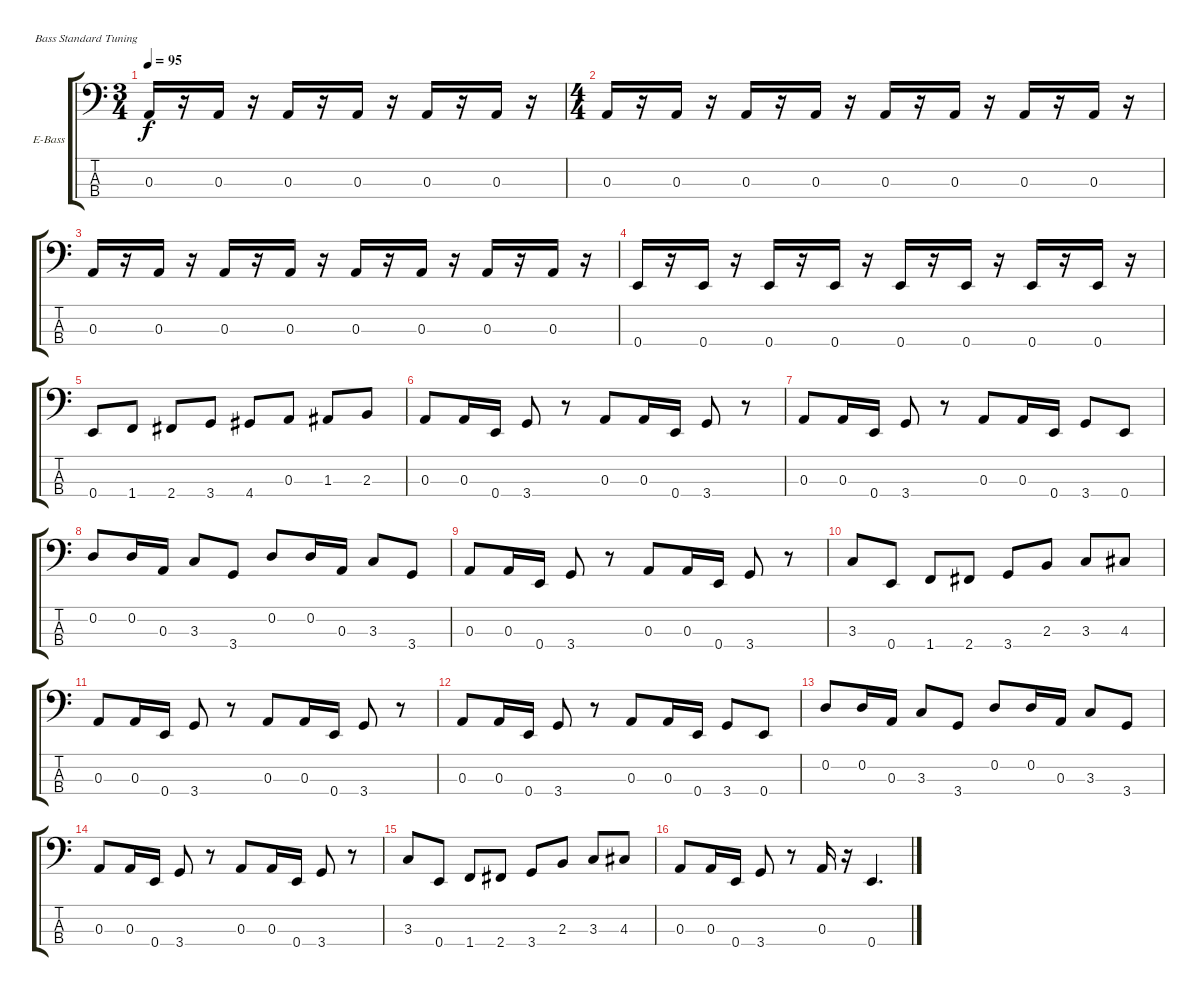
\bracketExtendMode groupsimilarinstruments
\firstSystemTrackNameOrientation horizontal
\otherSystemsTrackNameOrientation horizontal
\track ("Glenn Hughes" "E-Bass") {instrument electricbassfinger}
\staff {score tabs}
\tuning (G2 D2 A1 E1)
\ts (3 4)
\tempo 95
\clef f4
\ks c
0.3.16{dy f} r.16 0.3.16 r.16 0.3.16 r.16 0.3.16 r.16 0.3.16 r.16 0.3.16 r.16 |
\ts (4 4)
0.3.16 r.16 0.3.16 r.16 0.3.16 r.16 0.3.16 r.16 0.3.16 r.16 0.3.16 r.16 0.3.16 r.16 0.3.16 r.16 |
0.3.16 r.16 0.3.16 r.16 0.3.16 r.16 0.3.16 r.16 0.3.16 r.16 0.3.16 r.16 0.3.16 r.16 0.3.16 r.16 |
0.4.16 r.16 0.4.16 r.16 0.4.16 r.16 0.4.16 r.16 0.4.16 r.16 0.4.16 r.16 0.4.16 r.16 0.4.16 r.16 |
0.4.8 1.4.8 2.4.8 3.4.8 4.4.8 0.3.8 1.3.8 2.3.8 |
0.3.8 0.3.16 0.4.16 3.4.8 r.8 0.3.8 0.3.16 0.4.16 3.4.8 r.8 |
0.3.8 0.3.16 0.4.16 3.4.8 r.8 0.3.8 0.3.16 0.4.16 3.4.8 0.4.8 |
0.2.8 0.2.16 0.3.16 3.3.8 3.4.8 0.2.8 0.2.16 0.3.16 3.3.8 3.4.8 |
0.3.8 0.3.16 0.4.16 3.4.8 r.8 0.3.8 0.3.16 0.4.16 3.4.8 r.8 |
3.3.8 0.4.8 1.4.8 2.4.8 3.4.8 2.3.8 3.3.8 4.3.8 |
0.3.8 0.3.16 0.4.16 3.4.8 r.8 0.3.8 0.3.16 0.4.16 3.4.8 r.8 |
0.3.8 0.3.16 0.4.16 3.4.8 r.8 0.3.8 0.3.16 0.4.16 3.4.8 0.4.8 |
0.2.8 0.2.16 0.3.16 3.3.8 3.4.8 0.2.8 0.2.16 0.3.16 3.3.8 3.4.8 |
0.3.8 0.3.16 0.4.16 3.4.8 r.8 0.3.8 0.3.16 0.4.16 3.4.8 r.8 |
3.3.8 0.4.8 1.4.8 2.4.8 3.4.8 2.3.8 3.3.8 4.3.8 |
0.3.8 0.3.16 0.4.16 3.4.8 r.8 0.3.16 r.16 0.4.4{d}
